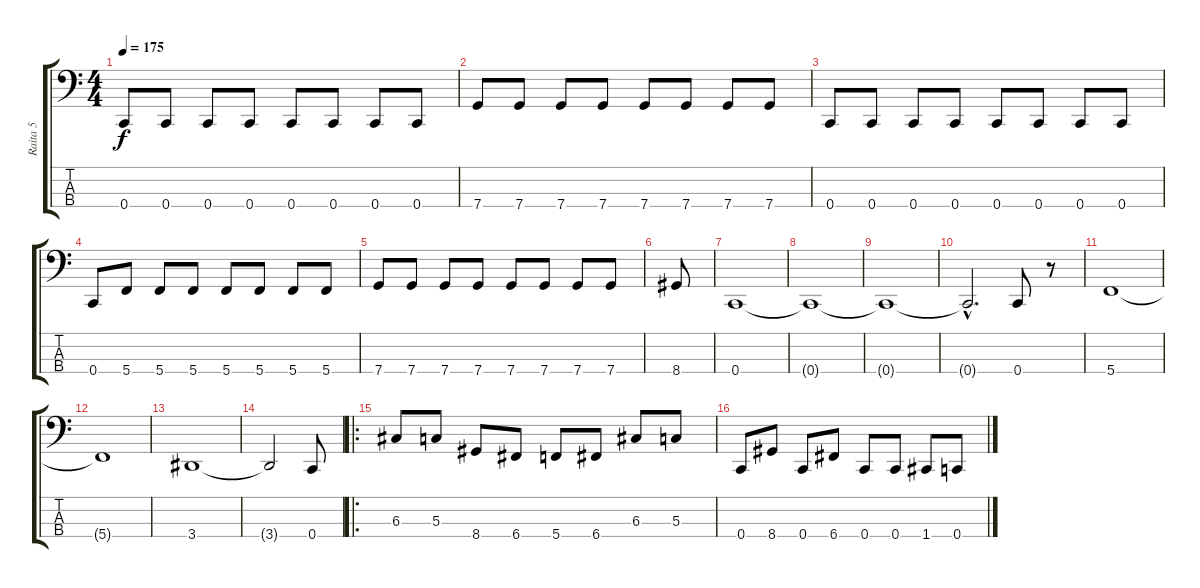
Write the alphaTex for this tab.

\track ("Raita 5" "Raita 5") {instrument electricbasspick}
\staff {score tabs}
\tuning (G2 C2 G1 C1) {hide}
\ts (4 4)
\tempo 175
\clef f4
\ks c
0.4.8{dy f} 0.4.8 0.4.8 0.4.8 0.4.8 0.4.8 0.4.8 0.4.8 |
7.4.8 7.4.8 7.4.8 7.4.8 7.4.8 7.4.8 7.4.8 7.4.8 |
0.4.8 0.4.8 0.4.8 0.4.8 0.4.8 0.4.8 0.4.8 0.4.8 |
0.4.8 5.4.8 5.4.8 5.4.8 5.4.8 5.4.8 5.4.8 5.4.8 |
7.4.8 7.4.8 7.4.8 7.4.8 7.4.8 7.4.8 7.4.8 7.4.8 |
8.4.8 |
0.4.1 |
0.4{t}.1 |
0.4{t}.1 |
0.4{hac t}.2{d} 0.4.8 r.8 |
5.4.1 |
5.4{t}.1 |
3.4.1 |
3.4{t}.2 0.4.8 |
\ro
6.3.8 5.3.8 8.4.8 6.4.8 5.4.8 6.4.8 6.3.8 5.3.8 |
0.4.8 8.4.8 0.4.8 6.4.8 0.4.8 0.4.8 1.4.8 0.4.8
